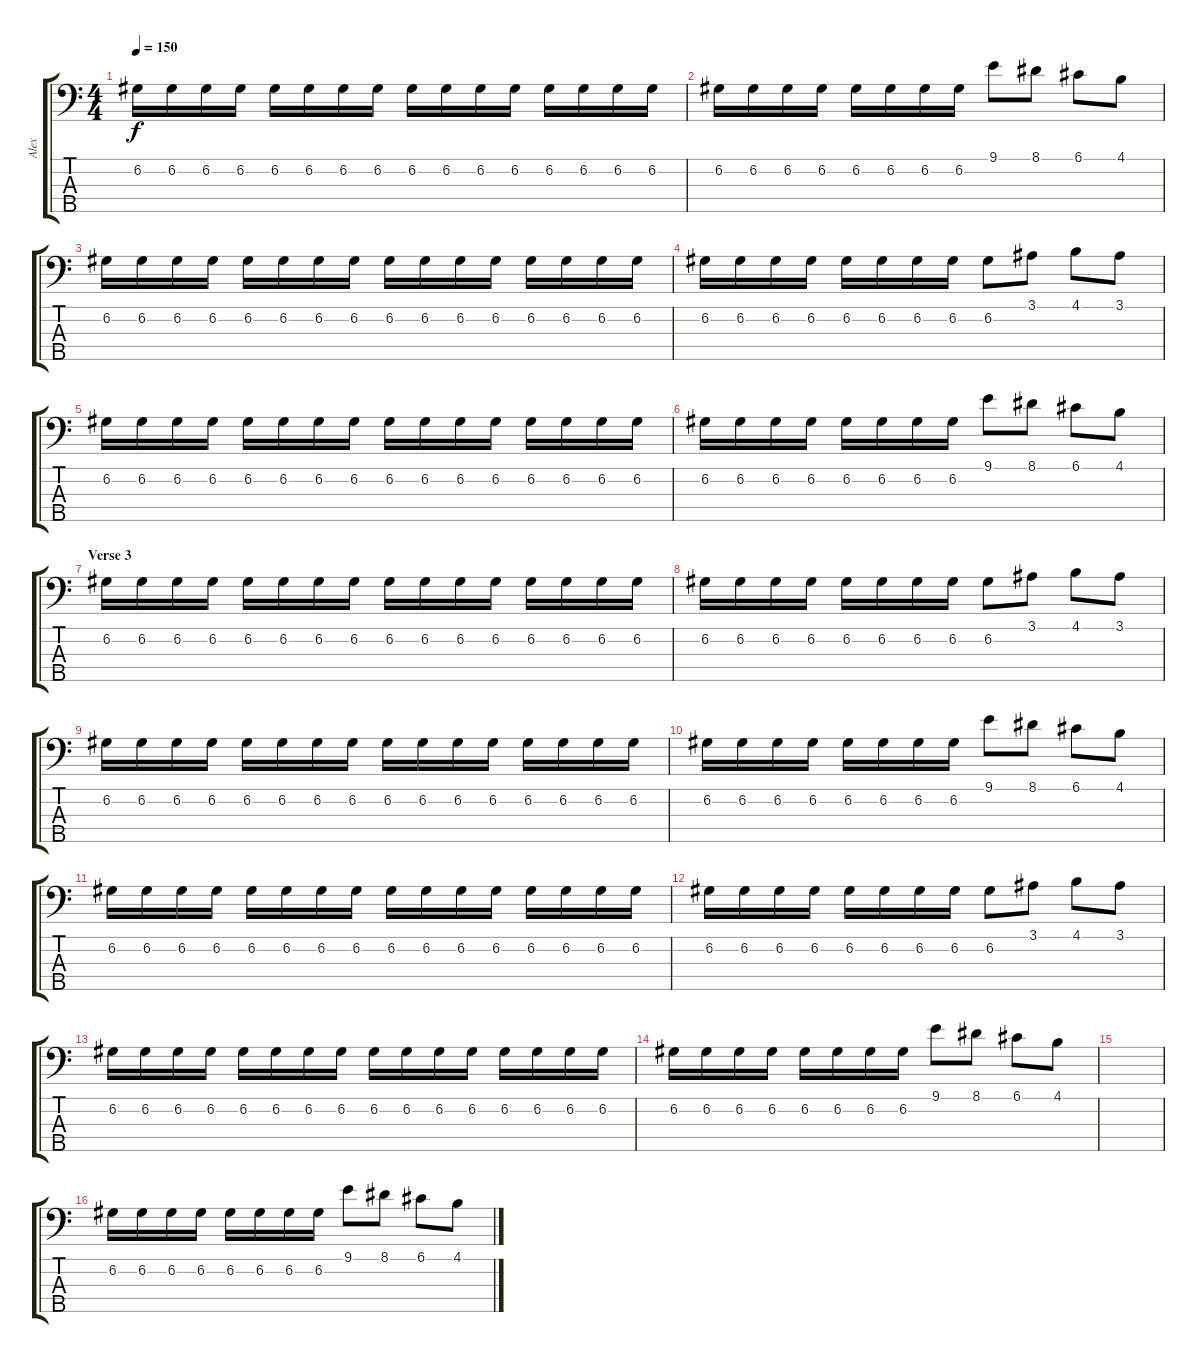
\track ("Alex" "Alex") {instrument electricbasspick}
\staff {score tabs}
\tuning (G2 D2 A1 E1 B0) {hide}
\ts (4 4)
\tempo 150
\clef f4
\ks c
6.2.16{dy f} 6.2.16 6.2.16 6.2.16 6.2.16 6.2.16 6.2.16 6.2.16 6.2.16 6.2.16 6.2.16 6.2.16 6.2.16 6.2.16 6.2.16 6.2.16 |
6.2.16 6.2.16 6.2.16 6.2.16 6.2.16 6.2.16 6.2.16 6.2.16 9.1.8 8.1.8 6.1.8 4.1.8 |
6.2.16 6.2.16 6.2.16 6.2.16 6.2.16 6.2.16 6.2.16 6.2.16 6.2.16 6.2.16 6.2.16 6.2.16 6.2.16 6.2.16 6.2.16 6.2.16 |
6.2.16 6.2.16 6.2.16 6.2.16 6.2.16 6.2.16 6.2.16 6.2.16 6.2.8 3.1.8 4.1.8 3.1.8 |
6.2.16 6.2.16 6.2.16 6.2.16 6.2.16 6.2.16 6.2.16 6.2.16 6.2.16 6.2.16 6.2.16 6.2.16 6.2.16 6.2.16 6.2.16 6.2.16 |
6.2.16 6.2.16 6.2.16 6.2.16 6.2.16 6.2.16 6.2.16 6.2.16 9.1.8 8.1.8 6.1.8 4.1.8 |
\section ("" "Verse 3")
6.2.16 6.2.16 6.2.16 6.2.16 6.2.16 6.2.16 6.2.16 6.2.16 6.2.16 6.2.16 6.2.16 6.2.16 6.2.16 6.2.16 6.2.16 6.2.16 |
6.2.16 6.2.16 6.2.16 6.2.16 6.2.16 6.2.16 6.2.16 6.2.16 6.2.8 3.1.8 4.1.8 3.1.8 |
6.2.16 6.2.16 6.2.16 6.2.16 6.2.16 6.2.16 6.2.16 6.2.16 6.2.16 6.2.16 6.2.16 6.2.16 6.2.16 6.2.16 6.2.16 6.2.16 |
6.2.16 6.2.16 6.2.16 6.2.16 6.2.16 6.2.16 6.2.16 6.2.16 9.1.8 8.1.8 6.1.8 4.1.8 |
6.2.16 6.2.16 6.2.16 6.2.16 6.2.16 6.2.16 6.2.16 6.2.16 6.2.16 6.2.16 6.2.16 6.2.16 6.2.16 6.2.16 6.2.16 6.2.16 |
6.2.16 6.2.16 6.2.16 6.2.16 6.2.16 6.2.16 6.2.16 6.2.16 6.2.8 3.1.8 4.1.8 3.1.8 |
6.2.16 6.2.16 6.2.16 6.2.16 6.2.16 6.2.16 6.2.16 6.2.16 6.2.16 6.2.16 6.2.16 6.2.16 6.2.16 6.2.16 6.2.16 6.2.16 |
6.2.16 6.2.16 6.2.16 6.2.16 6.2.16 6.2.16 6.2.16 6.2.16 9.1.8 8.1.8 6.1.8 4.1.8 |
|
6.2.16 6.2.16 6.2.16 6.2.16 6.2.16 6.2.16 6.2.16 6.2.16 9.1.8 8.1.8 6.1.8 4.1.8
